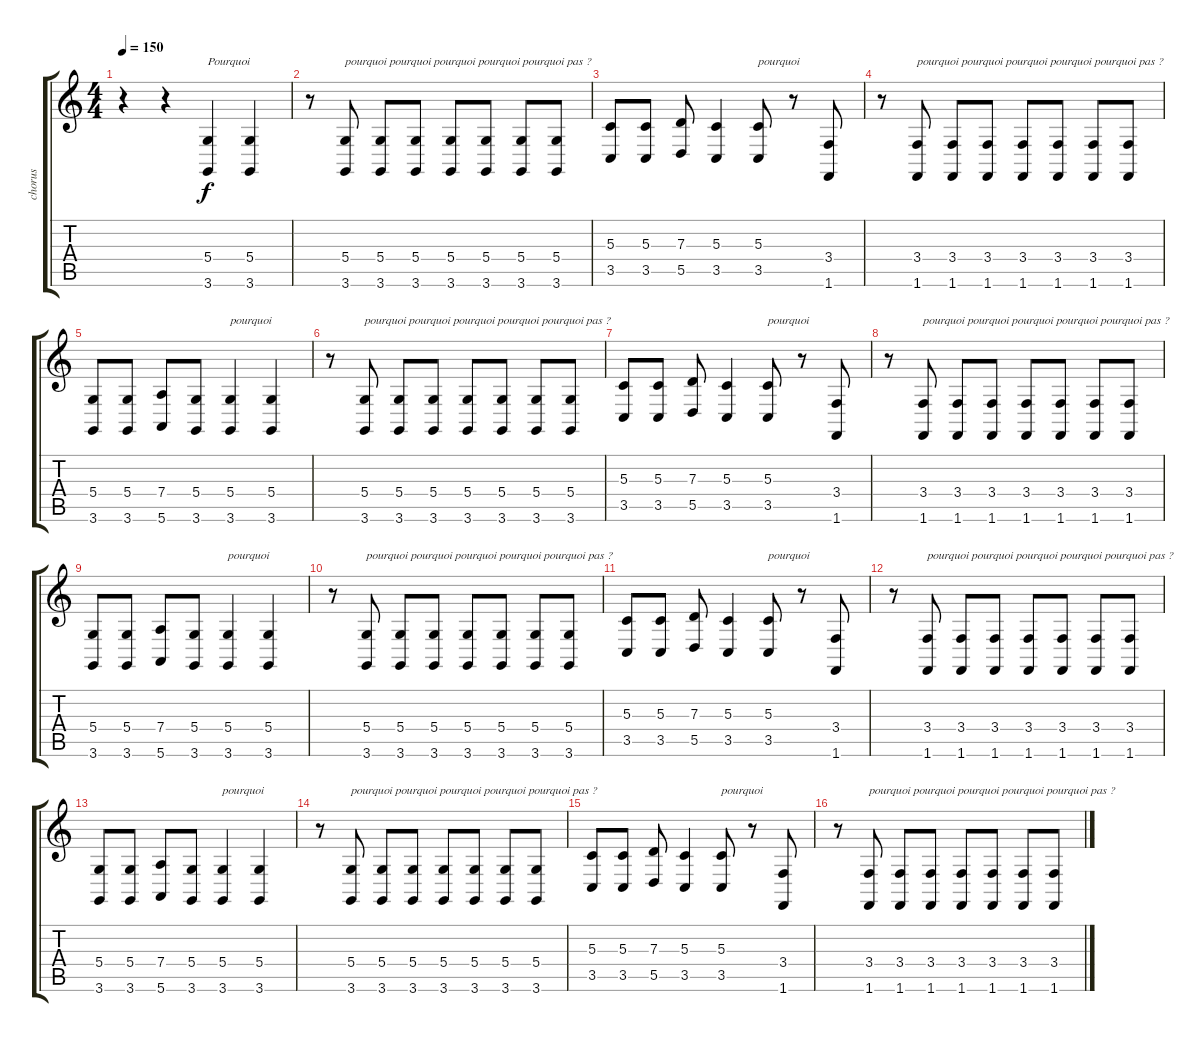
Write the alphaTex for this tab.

\track ("chorus" "chorus") {instrument choiraahs}
\staff {score tabs}
\tuning (E4 B3 G3 D3 A2 E2) {hide}
\ts (4 4)
\tempo 150
\clef g2
\ks c
r.4{dy f} r.4 (5.4 3.6).4{txt "Pourquoi"} (5.4 3.6).4 |
r.8 (5.4 3.6).8{txt "pourquoi pourquoi pourquoi pourquoi pourquoi pas ?"} (5.4 3.6).8 (5.4 3.6).8 (5.4 3.6).8 (5.4 3.6).8 (5.4 3.6).8 (5.4 3.6).8 |
(5.3 3.5).8 (5.3 3.5).8 (7.3 5.5).8 (5.3 3.5).4 (5.3 3.5).8{txt "pourquoi"} r.8 (3.4 1.6).8 |
r.8 (3.4 1.6).8{txt "pourquoi pourquoi pourquoi pourquoi pourquoi pas ?"} (3.4 1.6).8 (3.4 1.6).8 (3.4 1.6).8 (3.4 1.6).8 (3.4 1.6).8 (3.4 1.6).8 |
(5.4 3.6).8 (5.4 3.6).8 (7.4 5.6).8 (5.4 3.6).8 (5.4 3.6).4{txt "pourquoi"} (5.4 3.6).4 |
r.8 (5.4 3.6).8{txt "pourquoi pourquoi pourquoi pourquoi pourquoi pas ?"} (5.4 3.6).8 (5.4 3.6).8 (5.4 3.6).8 (5.4 3.6).8 (5.4 3.6).8 (5.4 3.6).8 |
(5.3 3.5).8 (5.3 3.5).8 (7.3 5.5).8 (5.3 3.5).4 (5.3 3.5).8{txt "pourquoi"} r.8 (3.4 1.6).8 |
r.8 (3.4 1.6).8{txt "pourquoi pourquoi pourquoi pourquoi pourquoi pas ?"} (3.4 1.6).8 (3.4 1.6).8 (3.4 1.6).8 (3.4 1.6).8 (3.4 1.6).8 (3.4 1.6).8 |
(5.4 3.6).8 (5.4 3.6).8 (7.4 5.6).8 (5.4 3.6).8 (5.4 3.6).4{txt "pourquoi"} (5.4 3.6).4 |
r.8 (5.4 3.6).8{txt "pourquoi pourquoi pourquoi pourquoi pourquoi pas ?"} (5.4 3.6).8 (5.4 3.6).8 (5.4 3.6).8 (5.4 3.6).8 (5.4 3.6).8 (5.4 3.6).8 |
(5.3 3.5).8 (5.3 3.5).8 (7.3 5.5).8 (5.3 3.5).4 (5.3 3.5).8{txt "pourquoi"} r.8 (3.4 1.6).8 |
r.8 (3.4 1.6).8{txt "pourquoi pourquoi pourquoi pourquoi pourquoi pas ?"} (3.4 1.6).8 (3.4 1.6).8 (3.4 1.6).8 (3.4 1.6).8 (3.4 1.6).8 (3.4 1.6).8 |
(5.4 3.6).8 (5.4 3.6).8 (7.4 5.6).8 (5.4 3.6).8 (5.4 3.6).4{txt "pourquoi"} (5.4 3.6).4 |
r.8 (5.4 3.6).8{txt "pourquoi pourquoi pourquoi pourquoi pourquoi pas ?"} (5.4 3.6).8 (5.4 3.6).8 (5.4 3.6).8 (5.4 3.6).8 (5.4 3.6).8 (5.4 3.6).8 |
(5.3 3.5).8 (5.3 3.5).8 (7.3 5.5).8 (5.3 3.5).4 (5.3 3.5).8{txt "pourquoi"} r.8 (3.4 1.6).8 |
r.8 (3.4 1.6).8{txt "pourquoi pourquoi pourquoi pourquoi pourquoi pas ?"} (3.4 1.6).8 (3.4 1.6).8 (3.4 1.6).8 (3.4 1.6).8 (3.4 1.6).8 (3.4 1.6).8
